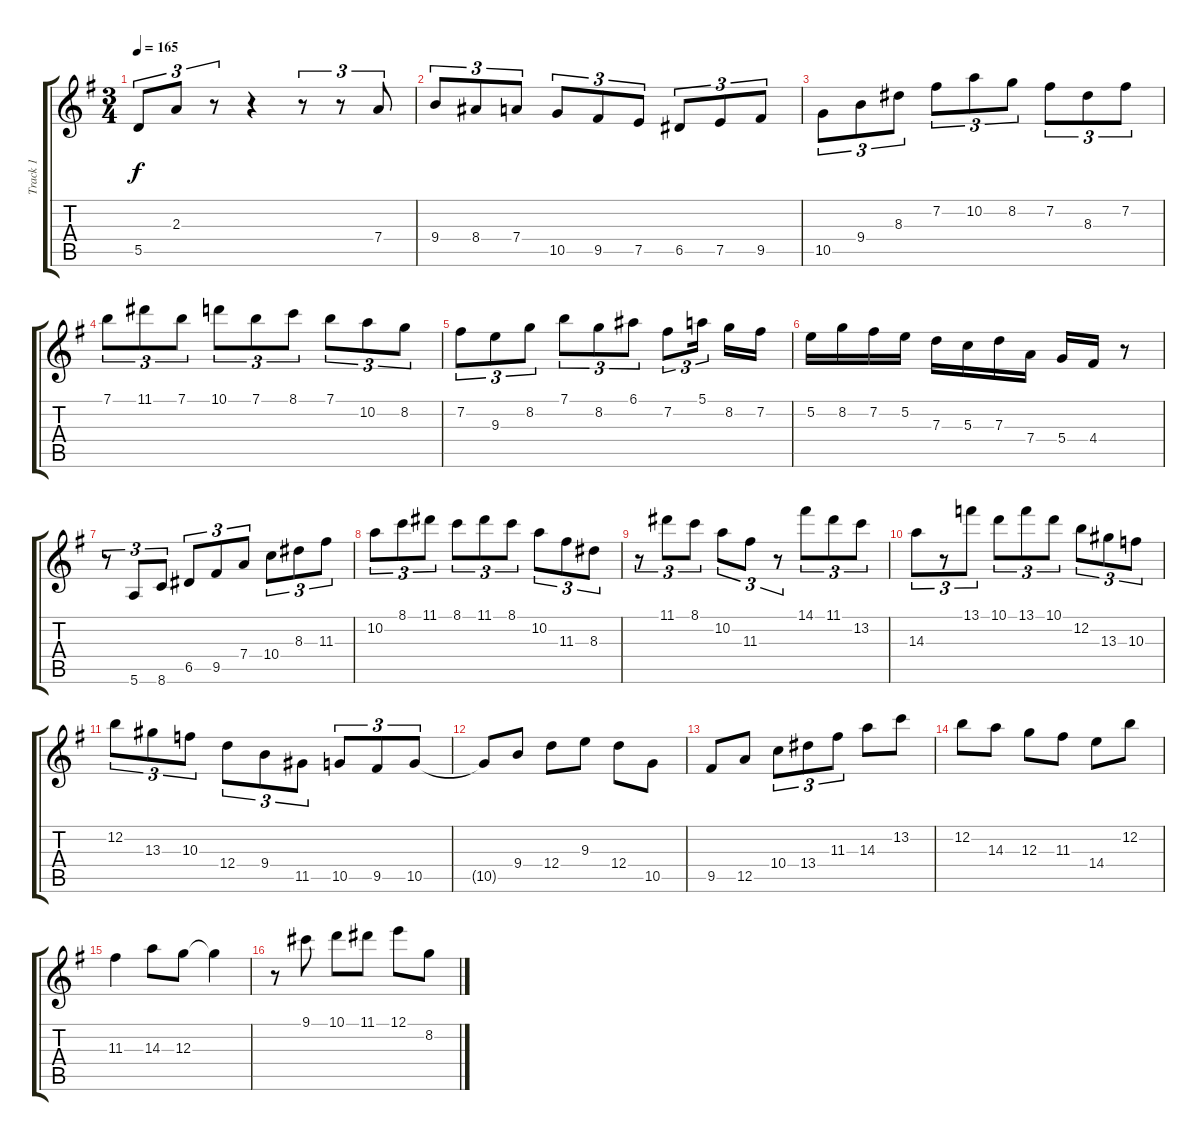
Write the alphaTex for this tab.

\track ("Track 1" "Track 1") {instrument electricguitarjazz}
\staff {score tabs}
\tuning (E4 B3 G3 D3 A2 E2) {hide}
\ts (3 4)
\tempo 165
\clef g2
\ks g
5.5.8{tu (3 2) dy f} 2.3.8{tu (3 2)} r.8{tu (3 2)} r.4 r.8{tu (3 2)} r.8{tu (3 2)} 7.4.8{tu (3 2)} |
9.4.8{tu (3 2)} 8.4.8{tu (3 2)} 7.4.8{tu (3 2)} 10.5.8{tu (3 2)} 9.5.8{tu (3 2)} 7.5.8{tu (3 2)} 6.5.8{tu (3 2)} 7.5.8{tu (3 2)} 9.5.8{tu (3 2)} |
10.5.8{tu (3 2)} 9.4.8{tu (3 2)} 8.3.8{tu (3 2)} 7.2.8{tu (3 2)} 10.2.8{tu (3 2)} 8.2.8{tu (3 2)} 7.2.8{tu (3 2)} 8.3.8{tu (3 2)} 7.2.8{tu (3 2)} |
7.1.8{tu (3 2)} 11.1.8{tu (3 2)} 7.1.8{tu (3 2)} 10.1.8{tu (3 2)} 7.1.8{tu (3 2)} 8.1.8{tu (3 2)} 7.1.8{tu (3 2)} 10.2.8{tu (3 2)} 8.2.8{tu (3 2)} |
7.2.8{tu (3 2)} 9.3.8{tu (3 2)} 8.2.8{tu (3 2)} 7.1.8{tu (3 2)} 8.2.8{tu (3 2)} 6.1.8{tu (3 2)} 7.2.8{tu (3 2)} 5.1.16{tu (3 2) beam splitsecondary} 8.2.16 7.2.16 |
5.2.16 8.2.16 7.2.16 5.2.16 7.3.16 5.3.16 7.3.16 7.4.16 5.4.16 4.4.16 r.8 |
r.8{tu (3 2)} 5.6.8{tu (3 2)} 8.6.8{tu (3 2)} 6.5.8{tu (3 2)} 9.5.8{tu (3 2)} 7.4.8{tu (3 2)} 10.4.8{tu (3 2)} 8.3.8{tu (3 2)} 11.3.8{tu (3 2)} |
10.2.8{tu (3 2)} 8.1.8{tu (3 2)} 11.1.8{tu (3 2)} 8.1.8{tu (3 2)} 11.1.8{tu (3 2)} 8.1.8{tu (3 2)} 10.2.8{tu (3 2)} 11.3.8{tu (3 2)} 8.3.8{tu (3 2)} |
r.8{tu (3 2)} 11.1.8{tu (3 2)} 8.1.8{tu (3 2)} 10.2.8{tu (3 2)} 11.3.8{tu (3 2)} r.8{tu (3 2)} 14.1.8{tu (3 2)} 11.1.8{tu (3 2)} 13.2.8{tu (3 2)} |
14.3.8{tu (3 2)} r.8{tu (3 2)} 13.1.8{tu (3 2)} 10.1.8{tu (3 2)} 13.1.8{tu (3 2)} 10.1.8{tu (3 2)} 12.2.8{tu (3 2)} 13.3.8{tu (3 2)} 10.3.8{tu (3 2)} |
12.2.8{tu (3 2)} 13.3.8{tu (3 2)} 10.3.8{tu (3 2)} 12.4.8{tu (3 2)} 9.4.8{tu (3 2)} 11.5.8{tu (3 2)} 10.5.8{tu (3 2)} 9.5.8{tu (3 2)} 10.5.8{tu (3 2)} |
10.5{t}.8 9.4.8 12.4.8 9.3.8 12.4.8 10.5.8 |
9.5.8 12.5.8 10.4.8{tu (3 2)} 13.4.8{tu (3 2)} 11.3.8{tu (3 2)} 14.3.8 13.2.8 |
12.2.8 14.3.8 12.3.8 11.3.8 14.4.8 12.2.8 |
11.3.4 14.3.8 12.3.8 12.3{t}.4 |
r.8 9.1.8 10.1.8 11.1.8 12.1.8 8.2.8
